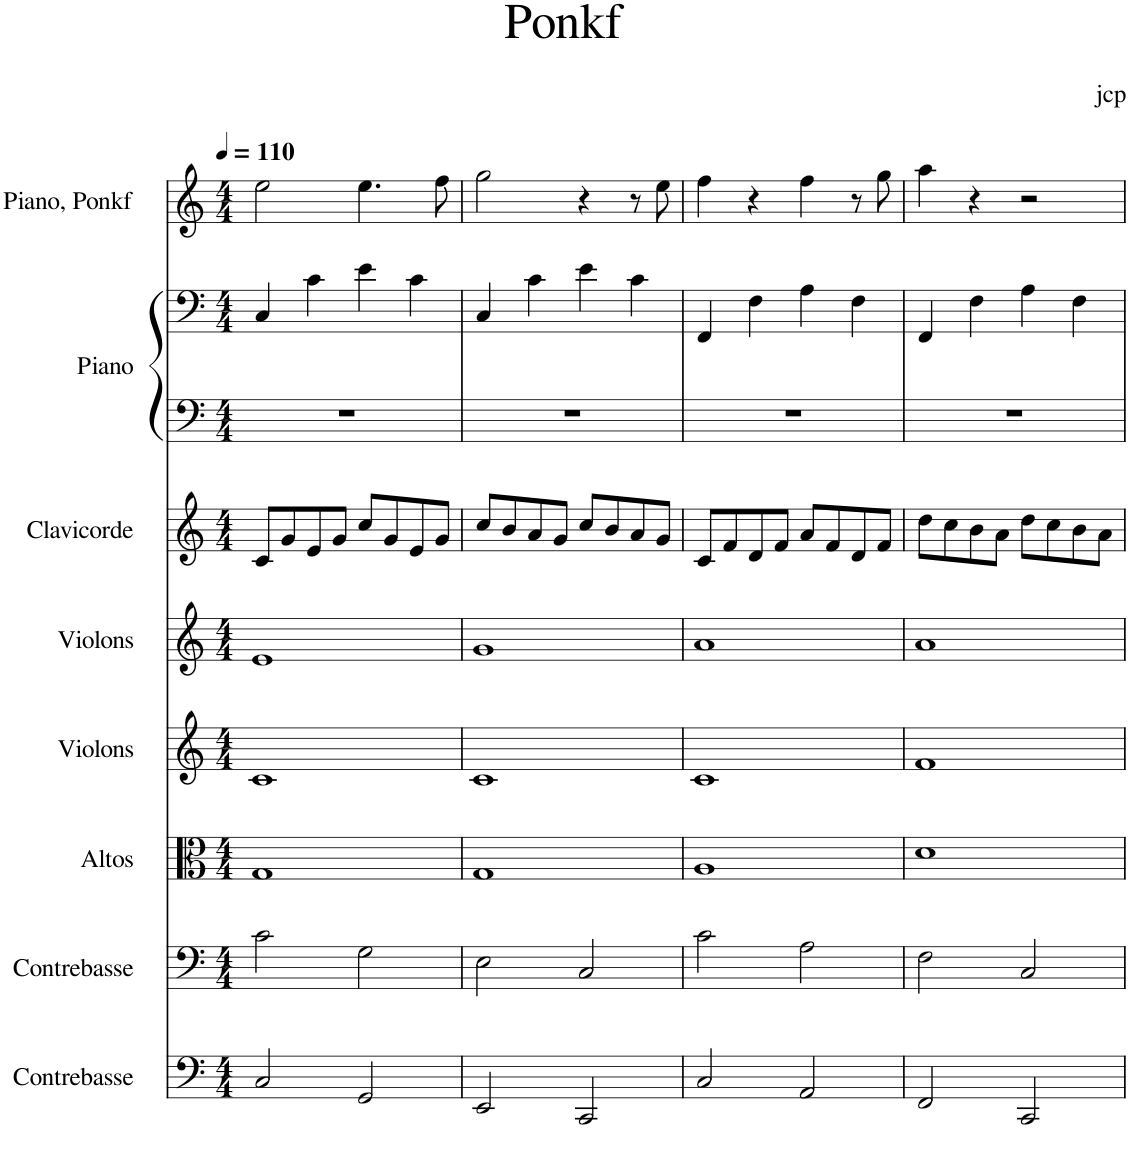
**kern	**kern	**kern	**kern	**kern	**kern	**kern	**kern	**kern
*part8	*part7	*part6	*part5	*part4	*part3	*part2	*part2	*part1
*staff9	*staff8	*staff7	*staff6	*staff5	*staff4	*staff3	*staff2	*staff1
*I"Contrebasse	*I"Contrebasse	*I"Altos	*I"Violons	*I"Violons	*I"Clavicorde	*I"Piano	*	*I"Piano, Ponkf
*I'Cb.	*I'Cb.	*I'Alt.	*I'Vlns.	*I'Vlns.	*I'Clv.	*I'Pia.	*	*I'Pia.
*clefF4	*clefF4	*clefC3	*clefG2	*clefG2	*clefG2	*clefF4	*clefF4	*clefG2
*Trd7c12	*Trd7c12	*	*	*	*	*	*	*
*k[]	*k[]	*k[]	*k[]	*k[]	*k[]	*k[]	*k[]	*k[]
*M4/4	*M4/4	*M4/4	*M4/4	*M4/4	*M4/4	*M4/4	*M4/4	*M4/4
*MM110	*MM110	*MM110	*MM110	*MM110	*MM110	*MM110	*MM110	*MM110
=1	=1	=1	=1	=1	=1	=1	=1	=1
2C/	2c\	1G	1c	1e	8c/L	1r	4C/	2ee\
.	.	.	.	.	8g/	.	.	.
.	.	.	.	.	8e/	.	4c\	.
.	.	.	.	.	8g/J	.	.	.
2GG/	2G\	.	.	.	8cc/L	.	4e\	4.ee\
.	.	.	.	.	8g/	.	.	.
.	.	.	.	.	8e/	.	4c\	.
.	.	.	.	.	8g/J	.	.	8ff\
=2	=2	=2	=2	=2	=2	=2	=2	=2
2EE/	2E\	1G	1c	1g	8cc/L	1r	4C/	2gg\
.	.	.	.	.	8b/	.	.	.
.	.	.	.	.	8a/	.	4c\	.
.	.	.	.	.	8g/J	.	.	.
2CC/	2C/	.	.	.	8cc/L	.	4e\	4r
.	.	.	.	.	8b/	.	.	.
.	.	.	.	.	8a/	.	4c\	8r
.	.	.	.	.	8g/J	.	.	8ee\
=3	=3	=3	=3	=3	=3	=3	=3	=3
2C/	2c\	1A	1c	1a	8c/L	1r	4FF/	4ff\
.	.	.	.	.	8f/	.	.	.
.	.	.	.	.	8d/	.	4F\	4r
.	.	.	.	.	8f/J	.	.	.
2AA/	2A\	.	.	.	8a/L	.	4A\	4ff\
.	.	.	.	.	8f/	.	.	.
.	.	.	.	.	8d/	.	4F\	8r
.	.	.	.	.	8f/J	.	.	8gg\
=4	=4	=4	=4	=4	=4	=4	=4	=4
2FF/	2F\	1d	1f	1a	8dd\L	1r	4FF/	4aa\
.	.	.	.	.	8cc\	.	.	.
.	.	.	.	.	8b\	.	4F\	4r
.	.	.	.	.	8a\J	.	.	.
2CC/	2C/	.	.	.	8dd\L	.	4A\	2r
.	.	.	.	.	8cc\	.	.	.
.	.	.	.	.	8b\	.	4F\	.
.	.	.	.	.	8a\J	.	.	.
=	=	=	=	=	=	=	=	=
*-	*-	*-	*-	*-	*-	*-	*-	*-
